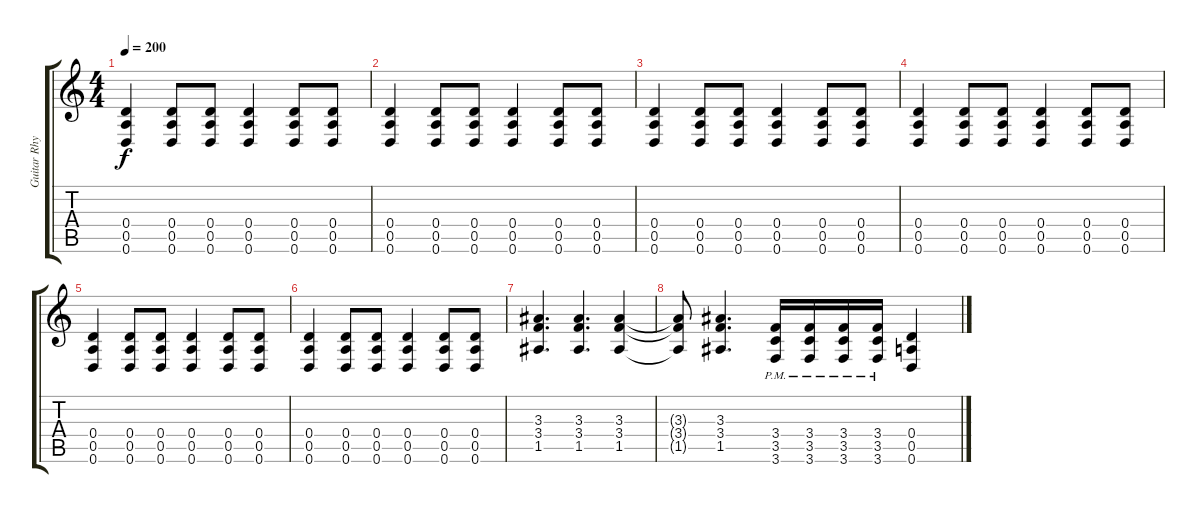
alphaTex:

\track ("Guitar Rhythm 2" "Guitar Rhy") {instrument overdrivenguitar}
\staff {score tabs}
\tuning (E4 B3 G3 D3 A2 D2) {hide}
\ts (4 4)
\tempo 200
\clef g2
\ks c
(0.4 0.5 0.6).4{dy f} (0.4 0.5 0.6).8 (0.4 0.5 0.6).8 (0.4 0.5 0.6).4 (0.4 0.5 0.6).8 (0.4 0.5 0.6).8 |
(0.4 0.5 0.6).4 (0.4 0.5 0.6).8 (0.4 0.5 0.6).8 (0.4 0.5 0.6).4 (0.4 0.5 0.6).8 (0.4 0.5 0.6).8 |
(0.4 0.5 0.6).4 (0.4 0.5 0.6).8 (0.4 0.5 0.6).8 (0.4 0.5 0.6).4 (0.4 0.5 0.6).8 (0.4 0.5 0.6).8 |
(0.4 0.5 0.6).4 (0.4 0.5 0.6).8 (0.4 0.5 0.6).8 (0.4 0.5 0.6).4 (0.4 0.5 0.6).8 (0.4 0.5 0.6).8 |
(0.4 0.5 0.6).4 (0.4 0.5 0.6).8 (0.4 0.5 0.6).8 (0.4 0.5 0.6).4 (0.4 0.5 0.6).8 (0.4 0.5 0.6).8 |
(0.4 0.5 0.6).4 (0.4 0.5 0.6).8 (0.4 0.5 0.6).8 (0.4 0.5 0.6).4 (0.4 0.5 0.6).8 (0.4 0.5 0.6).8 |
(3.3 3.4 1.5).4{d} (3.3 3.4 1.5).4{d} (3.3 3.4 1.5).4 |
(3.3{t} 3.4{t} 1.5{t}).8 (3.3 3.4 1.5).4{d} (3.4{pm} 3.5{pm} 3.6{pm}).16 (3.4{pm} 3.5{pm} 3.6{pm}).16 (3.4{pm} 3.5{pm} 3.6{pm}).16 (3.4{pm} 3.5{pm} 3.6{pm}).16 (0.4 0.5 0.6).4
